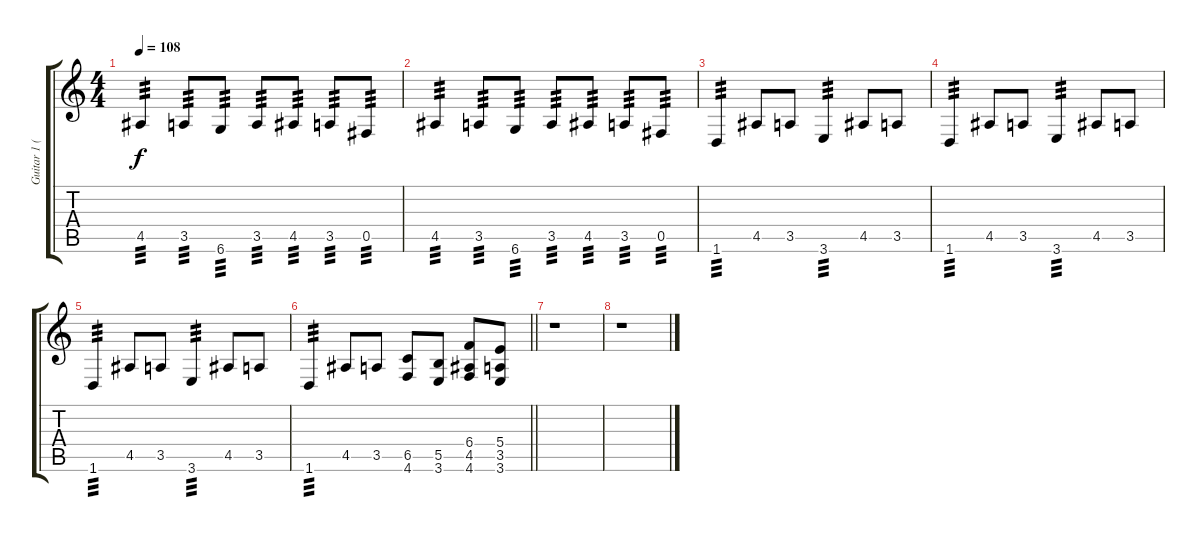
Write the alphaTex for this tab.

\track ("Guitar 1 (Distortion)" "Guitar 1 (") {instrument distortionguitar}
\staff {score tabs}
\tuning (Db4 Ab3 E3 B2 Gb2 Db2) {hide}
\ts (4 4)
\tempo 108
\clef g2
\ks c
4.5.4{tp 3 dy f} 3.5.8{tp 3} 6.6.8{tp 3} 3.5.8{tp 3} 4.5.8{tp 3} 3.5.8{tp 3} 0.5.8{tp 3} |
4.5.4{tp 3} 3.5.8{tp 3} 6.6.8{tp 3} 3.5.8{tp 3} 4.5.8{tp 3} 3.5.8{tp 3} 0.5.8{tp 3} |
1.6.4{tp 3} 4.5.8 3.5.8 3.6.4{tp 3} 4.5.8 3.5.8 |
1.6.4{tp 3} 4.5.8 3.5.8 3.6.4{tp 3} 4.5.8 3.5.8 |
1.6.4{tp 3} 4.5.8 3.5.8 3.6.4{tp 3} 4.5.8 3.5.8 |
\barLineRight lightlight
1.6.4{tp 3} 4.5.8 3.5.8 (6.5 4.6).8 (5.5 3.6).8 (6.4 4.5 4.6).8 (5.4 3.5 3.6).8 |
r.1 |
r.1
